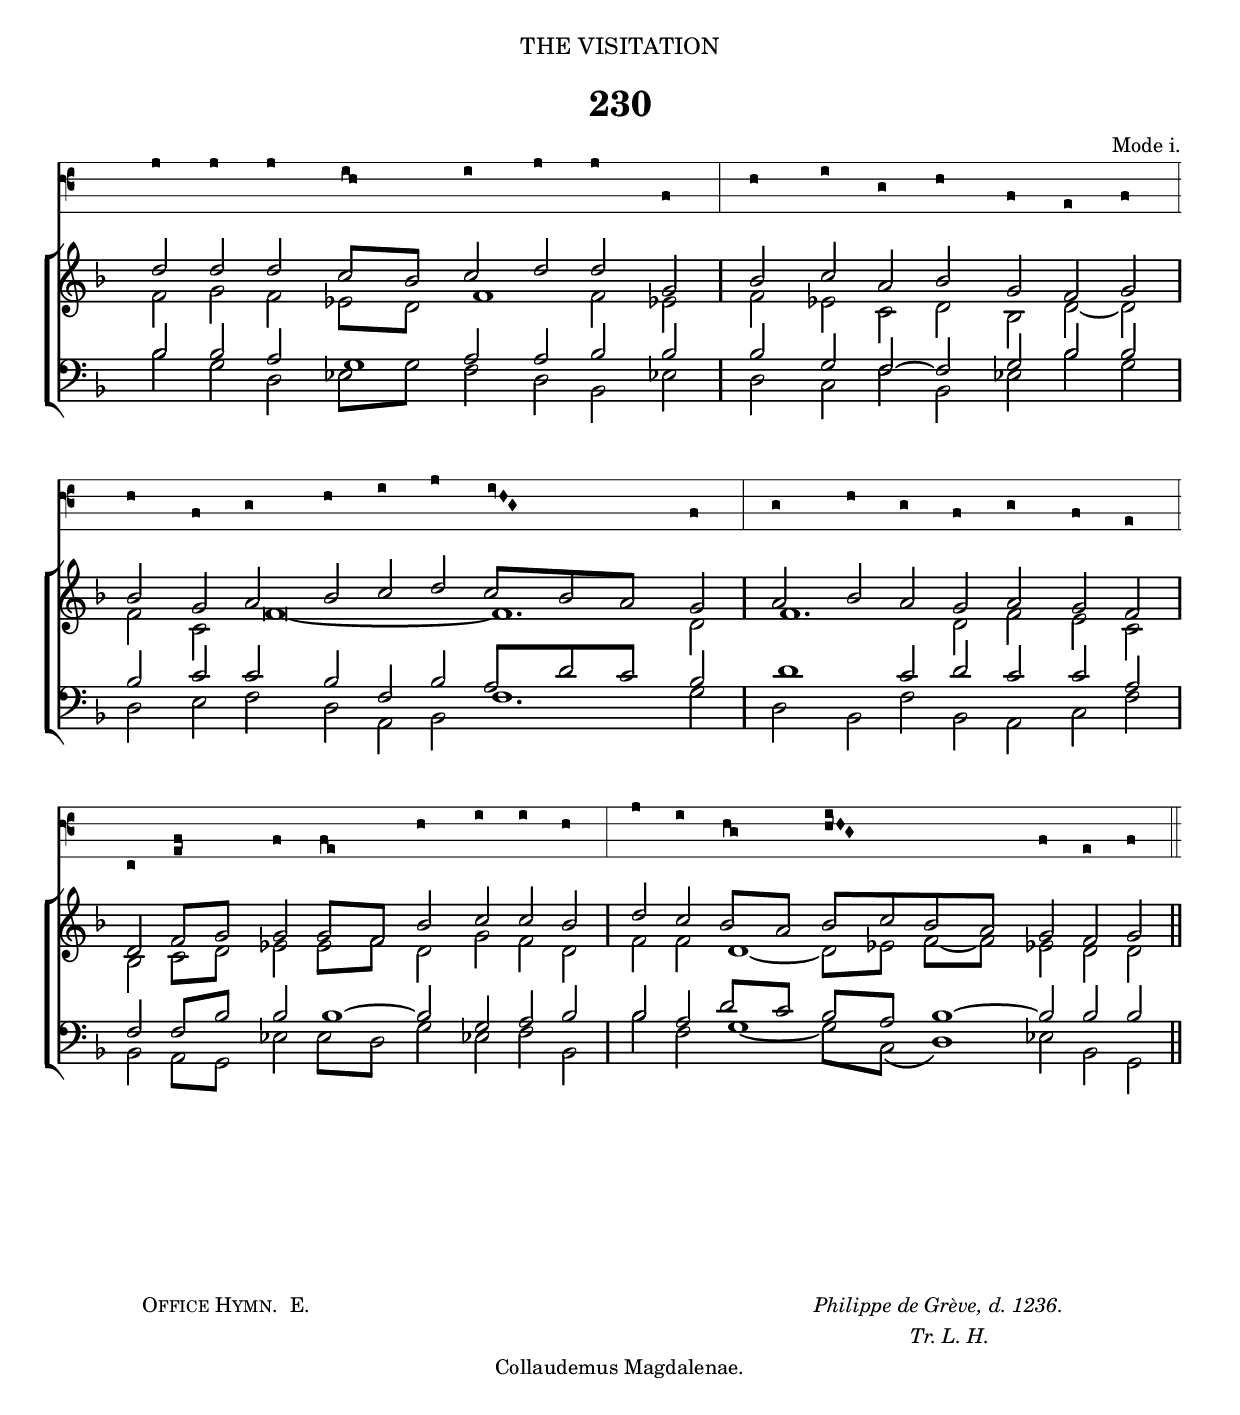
%%% 358b.png
%%% Hymn 230
%%% Version 1


\version "2.10"

\include "gregorian-init.ly"

\header {
  dedication = \markup { \center-align {  "THE VISITATION"
		\hspace #0.1 }}	

  title = "230"
  
  arranger = \markup { \small { "Mode i." }}
  
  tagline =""
}

%%%%%%%%%%%%%%%% Macros

%% macro settings for stemless long note which is 2x duration of regular white note    
ln = {\once \override NoteHead #'duration-log = #0 
           \once \override Stem #'stencil = ##f
           \once \override NoteColumn #'force-hshift = #0.4 }


%% settings to generate the double longnotes (breves)

brevenote = { \once \override NoteHead #'duration-log = #-1  
                \once \override NoteColumn #'force-hshift = #0.8 }
	   		
%%% suprresses printing of accidental
noacci = \once \override Accidental #'transparent = ##t


%%%%%%%%%%%%% End of Macro Definitions		
		
%%% plainsong voice

plainsong = \context VaticanaVoice  {  \relative c { 
	\clef "vaticana-fa2"
	\set fontSize = #3
        \key c \major 
  a'8 a a \[ g \flexa f \] g a a d, \bar "|" f g e f d c d \bar "|" \break
  f d e f g a \[ \virga g \inclinatum f \inclinatum e \] d \bar "|" e f e d e d c \bar "|" \break
  a \[ c \pes d \] d \[ d \flexa c \] f g g f \bar "|" a g \[ f \flexa e \] \[ f \pes g \inclinatum f \inclinatum e \] d c d \bar "||"
}} 
  
%%% SATB voices

global = {
  \key f \major 
  \set Staff.midiInstrument = "church organ"
}

amenglobal = {
  \key bes \major 
  \set Staff.midiInstrument = "church organ"
}

soprano = \relative c' {
	\autoBeamOff
  d'8 d d c[ bes] c d d g, \bar "|" bes c a bes g f g \bar "|" \break
  bes g a bes c d c[ bes a] g \bar "|" a bes a g a g f \bar "|" \break
  d f[ g] g g[ f] bes c c bes \bar "|" d c bes[ a] bes[ c bes a] g f g \bar "||" 
}


alto = \relative c' {
	\autoBeamOff
  f8 g f ees[ d] \ln f4 f8 ees! \bar "|" f ees! c d bes d ~ d \bar "|"
  f c \brevenote f\breve *1/4 ~ \ln f4. d8 \bar "|" \ln f4. d8 f \noacci e c \bar "|"
  bes c[ d] ees! ees[ f] d g f d \bar "|" f f \ln d4 ~ d8[ ees!] f~[ f] ees! d d \bar "||"
}


tenor = \relative c { \clef bass
	\autoBeamOff
  bes'8 bes a \ln g4 a8 a bes bes \bar "|" bes g f ~ f g bes bes \bar "|"
  bes c c bes f bes a[ d c] bes \bar "|" \ln d4 c8 d c c a \bar "|"
  f f[ bes] bes \ln bes4 ~ bes8 g a bes \bar "|" bes a d[ c] bes[ a] \ln bes4 ~ bes8 bes bes \bar "||"
}

bass = \relative c { \clef bass
	\autoBeamOff
  bes'8 g d ees[ g] f d bes ees! \bar "|" d c f bes, ees! bes' g \bar "|"
  d \noacci e f d a bes \ln f'4. g8 \bar "|" d bes f' bes, a c f \bar "|"
  bes, a[ g] ees' ees[ d] g ees! f bes, \bar "|" bes' f \ln g4 ~ g8[ c,]( \ln d4) ees!8 bes g \bar "||"
}


#(ly:set-option 'point-and-click #f)

\book {

\paper {
 #(set-paper-size "a4")
%% annotate-spacing = ##t
 print-page-number = ##f
 ragged-last-bottom = ##t
 ragged-bottom = ##t
}

\score {	
  <<
  \new VaticanaStaff {\plainsong }
  \new ChoirStaff <<
   \new Staff = "upper" <<
      \context Voice = sopranos {\voiceOne \global \soprano }
      \context Voice = altos {\voiceTwo \global \alto }
                      >> 
   \new Staff = "lower" <<
      \context Voice = tenors {\voiceOne \global \tenor }
      \context Voice = bass {\voiceTwo \global \bass }
	             >> 
		 >>  
  >>

\layout {
	
  ragged-right = ##f
  ragged-last = ##f
  \context { \Score timing = ##f }
  \context { \Score \override TimeSignature #'transparent = ##t }
  \context { \Score \remove "Mark_engraver" }
  \context { \Staff \consists "Mark_engraver" }
  
  % *** Needed to produce beamed minims - which are quavers in disguise
  \context { \Staff \override NoteHead #'duration-log = #1 }
  \context { \Staff \override Stem #'flag-style = #'no-flag }
  
  \context { \VaticanaStaff
           % *** Increases distance between lines of staff  
           \override StaffSymbol #'staff-space = #1.6            
           % *** Changes staff to black instead of default red
           \revert StaffSymbol #'color
           % *** Makes clef bigger       
           \override Clef #'font-size = #3
           % *** Would make ledger lines black, if there were any
           \revert LedgerLineSpanner #'color
           % *** Makes terminal barline visible 
           \override BarLine #'transparent = ##f 
  	   % *** Remove custos
	   \remove Custos_engraver
	   % needed for certain tweaks
	   \consists "Mark_engraver"
           }
     }
} %%% score bracket 

%%% A separate score block to generate the midi minus the plainsong voice
%%% Since minims are quavers in disguise, tempo has to be set accordingly, tempo set to 2=80

\score {	
  \new ChoirStaff <<
   \new Staff = "upper" <<
      \context Voice = sopranos {\voiceOne \global \soprano }
      \context Voice = altos {\voiceTwo \global \alto }
                      >> 
   \new Staff = "lower" <<
      \context Voice = tenors {\voiceOne \global \tenor }
      \context Voice = bass {\voiceTwo \global \bass }
	             >> 
		 >>  

\midi { 
  \context { \Score tempoWholesPerMinute = #(ly:make-moment 80 8) }
       } 
}


%%fake score block to occupy space and force a pagebreak.  Can't think of a better way of doing this.
\score{
	{s4 }
\header { breakbefore = ##f piece = ##f opus = ##f tagline = ##f }
\layout{	
	\context { \Staff
		\remove Time_signature_engraver
		\remove Key_engraver
		\remove Clef_engraver
		\remove Staff_symbol_engraver
}}}

%%% Lyric titles and attributions

\markup { \hspace #8 \small {  \column { \line {\smallCaps  "Office Hymn."   " E." \hspace #48 \italic "Philippe de Grève, d. 1236." }   
	\line { \hspace #74 \italic "Tr. L. H." }				 
	\line { \hspace #34 "Collaudemus Magdalenae." }
                                        % \line { "                    "}
}}}


%%% Main lyric block
%%% To fit on one page, lyrics are in 3 columns: column 1 (verses ), column 2 (a dividing line), column 3 (verses); 

\markup { \hspace #6  %%add space as necc. to center the entire block of lyrics
          \column { %%% super column for entire block of lyrics
	    \line { %% a master line of 3 columns, two for lyrics and one column of a separator line
		\column { %% column 1
	              \column { %%verse 1 is a column of 2 lines  
	                  \line { \hspace #2.6 \column { \lower #2.4 \fontsize #8 "S" }   %%Drop Cap goes here
				  \hspace #-1.0   %% adjust this if other letters are too far from Drop Cap
				  \column  { \raise #0.0 "ING we all the joys and sorrows"
			                                 "    Which in Mary's heart were found;" } }     
	                  \line {  \hspace #2.5  %%adjust hspace until this line left edge is flush with Drop Cap
				   \lower  #1.56  %%adjust this until the line spacing looks right
				   \column {   
					   "To her fame our voices raising"
					   "    Let consenting praise abound:"
					   "So do birds of night and morning"
					   "    Make their mingled songs resound."
					   "                " %%% adds vertical spacing between verses
			}}
 			         } %%% finish verse 1
			\line { "2  " 
			   \column {	     
				   "Through the guest-throng at the banquet"
				   "    Undismayed she sought her Lord;"
				   "Cleansing tears and salving ointments"
				   "    Lowly on his feet she poured,—"
				   "Wiped them with her hair, obtaining"
				   "    By her love the great reward."
				   "                " %%% adds vertical spacing between verses
			}}
			\line { "3*" \hspace #-0.4
			\column {	     
				"Deigns the Cleanser to be cleansed;"
				"    Stoops the Source to find the flow;"
				"Drains the Flower in outpoured fragrance"
				"    Perfume which its heart let go:"
				"Heavens which have rained their bounty"
				"    Drink the dew from earth below!"
				"                " %%% adds vertical spacing between verses
			}}
		}  %% finish Page column 1
		
	\hspace #2 %%adds horizontal space columns 1 and 2   
			   
	\column { \filled-box #'(0.0 . 0.1) #'( -54 . 1) #0 }   %%% Column 2. This is the line dviding the columns 1 and 3. 
			   	   
	\hspace #2 %%adds horizontal space between columns 2 and 3	
	
	\column { %%start page column 3		
			\line { "4  "
			\column {	     
				"There in box of alabaster,"
				"    Bearing nard of fragrance pure,"
				"She with gift of outpoured sweetness"
				"    Bids the mystic sign endure:"
				"Seeking from anointment healing,"
				"    Lo, the sick anoints the Cure!"
				"                " %%% adds vertical spacing between verses
			}}
			\line { "5  "
			\column {	     
				"Dearly then for that dear offering"
				"    Did our Lord in love repay:"
				"Since so perfect her devotion,"
				"    All her sins he put away:"
				"Made her be his own forerunner"
				"    On his Resurrection day."
				"                " %%% adds vertical spacing between verses
			}}
           		\line { "6. "
			   \column {	     
				   "Now be glory, laud, and honour"
				   "    Unto him the Paschal Host,"
				   "Who, in war with Death a Lion,"
				   "    As a Lamb gave up the ghost,"
				   "And the third day rose a Victor"
				   "    Crowned with spoils that Death had lost."
			}}
	    } %%% end column 3
     } %%% end master-line
   } %%% super column bracket
} %%% lyrics markup bracket


%%% Amen score block

\score {  	
  <<
    <<
  \new VaticanaStaff <<
  \context VaticanaVoice = "plainsongamen"  {  \relative c { 	  
	\set Score.timing = ##f
	\override Staff.Clef #'#'font-size = #3
	\clef "vaticana-fa2"
	\set fontSize = #3
	\override Staff.StaffSymbol #'staff-space = #1.6
	 
        \[ d8 e8 d8 \] d4
  }} 
                    >> 
 \new Lyrics = "lyrics" { s1 }
 \new ChoirStaff
   <<
   \context Staff = upper \with {  fontSize = #-3  \override StaffSymbol #'staff-space = #(magstep -2) } 
                              << 
	\context Voice = "sopranos" { \relative c' { 
	                                              \clef treble \amenglobal
	                                              \voiceOne g'8[ a g] \ln g4 \bar "||" }}
	\context Voice = "altos"    { \relative c' { 
	                                              \amenglobal
	                                              \voiceTwo  d8[ f ees] \ln d4 \bar "||" }}
	                      >>
	\context Staff = lower \with { fontSize = #-3  \override StaffSymbol #'staff-space = #(magstep -2) } 
	                      <<
	\context Voice = "tenors" { \relative c { 
		                                  \clef bass  \amenglobal
	                                          \voiceThree  bes'8[ d bes] \ln bes4 \bar "||" }}
	\context Voice = "basses" { \relative c { 
	                                          \clef bass  \amenglobal
						  \voiceFour g'8[ d8 ees] \ln g4 \bar "||" }}
			        >> 
   >>
  \context Lyrics = "lyrics" \lyricsto "sopranos" { \override LyricText #'font-size = #-1  A  -- _ _ men. }
  >>
>>

\header { breakbefore = ##f piece = " " opus = " " }

\layout {
     indent = 13\cm
     raggedright = ##t
     packed = ##f
     \context { \Score \override TimeSignature #'transparent = ##t }
     \context { \Score \override SeparationItem #'padding = #2 }
     \context { \Staff \override VerticalAxisGroup #'minimum-Y-extent = #'( -5 . 4) }
     \context { \Score \remove "Bar_number_engraver"
		timing = ##f 
              }
     \context { \Staff \override NoteHead #'duration-log = #1 }
     \context { \Staff \override Stem #'flag-style = #'no-flag }
     \context { \VaticanaStaff %%customize vaticana staff context 
	          \revert StaffSymbol #'color
		  \revert LedgerLineSpanner #'color
		  \override BarLine #'transparent = ##f 
		  \remove Custos_engraver
 	} 
} 

}

%%% Separate score block for Amen midi minus plainsong voice
%%% Since the minims are quavers in disguise, the tempo has to be adjusted accordingly. A tempo of 2=80 is set.

\score {  	
 \new ChoirStaff
   <<
   \context Staff = upper \with {  fontSize = #-3  \override StaffSymbol #'staff-space = #(magstep -2) } 
                              << 
	\context Voice = "sopranos" { \relative c' { 
	                                              \clef treble \amenglobal
	                                              \voiceOne g'8[ a g] \ln g4 \bar "||" }}
	\context Voice = "altos"    { \relative c' { 
	                                              \amenglobal
	                                              \voiceTwo  d8[ f ees] \ln d4 \bar "||" }}
	                      >>
	\context Staff = lower \with { fontSize = #-3  \override StaffSymbol #'staff-space = #(magstep -2) } 
	                      <<
	\context Voice = "tenors" { \relative c { 
		                                  \clef bass  \amenglobal
	                                          \voiceThree  bes'8[ d bes] \ln bes4 \bar "||" }}
	\context Voice = "basses" { \relative c { 
	                                          \clef bass  \amenglobal
						  \voiceFour g'8[ d8 ees] \ln g4 \bar "||" }}
			        >> 
   >>
   
\midi {  
   \context {
       \Score 
       tempoWholesPerMinute = #(ly:make-moment 80 8) }
      }

}
	

} %% book bracket
